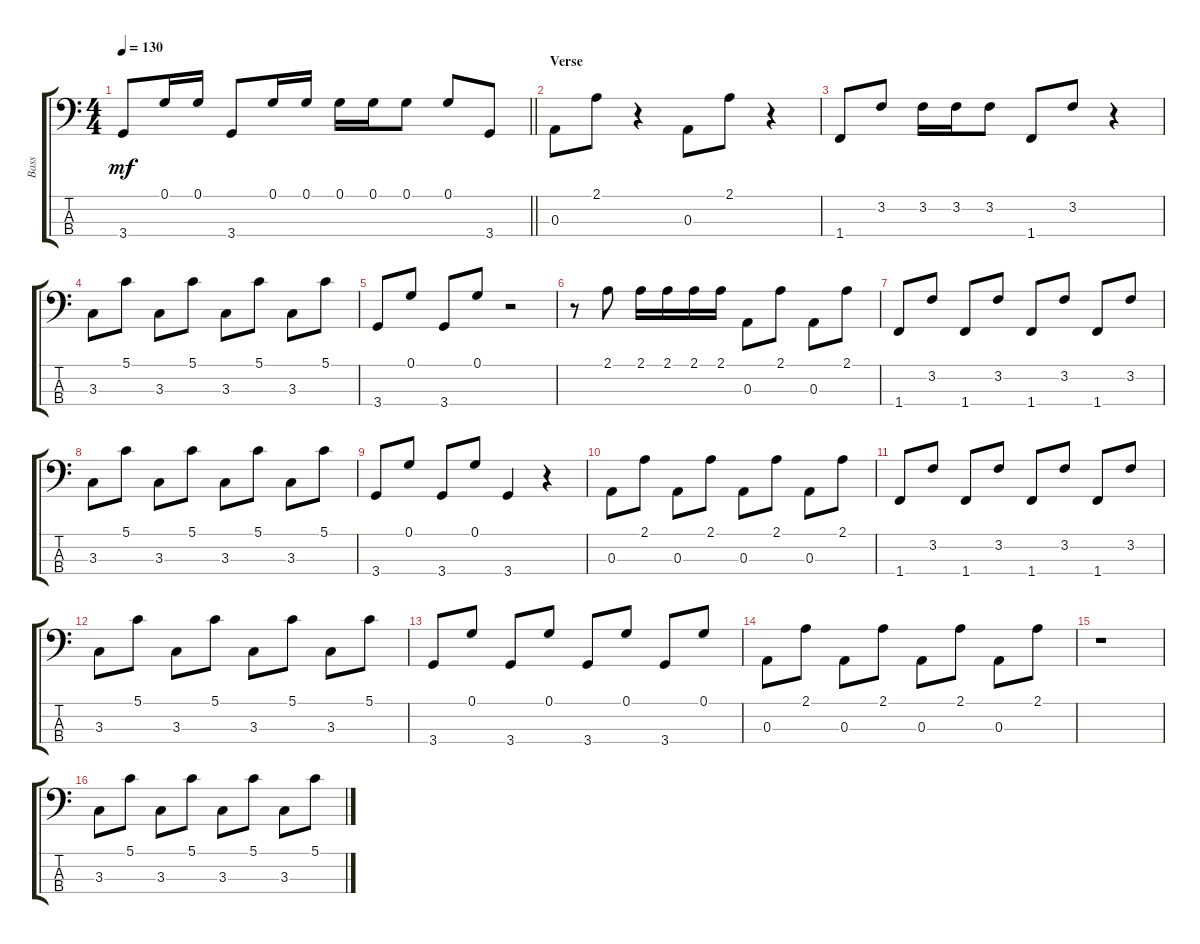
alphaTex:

\track ("Bass" "Bass") {instrument electricbassfinger}
\staff {score tabs}
\tuning (G2 D2 A1 E1) {hide}
\ts (4 4)
\tempo 130
\clef f4
\barLineRight lightlight
\ks c
3.4.8{dy mf} 0.1.16 0.1.16 3.4.8 0.1.16 0.1.16 0.1.16 0.1.16 0.1.8 0.1.8 3.4.8 |
\section ("" "Verse")
0.3.8 2.1.8 r.4 0.3.8 2.1.8 r.4 |
1.4.8 3.2.8 3.2.16 3.2.16 3.2.8 1.4.8 3.2.8 r.4 |
3.3.8 5.1.8 3.3.8 5.1.8 3.3.8 5.1.8 3.3.8 5.1.8 |
3.4.8 0.1.8 3.4.8 0.1.8 r.2 |
r.8 2.1.8 2.1.16 2.1.16 2.1.16 2.1.16 0.3.8 2.1.8 0.3.8 2.1.8 |
1.4.8 3.2.8 1.4.8 3.2.8 1.4.8 3.2.8 1.4.8 3.2.8 |
3.3.8 5.1.8 3.3.8 5.1.8 3.3.8 5.1.8 3.3.8 5.1.8 |
3.4.8 0.1.8 3.4.8 0.1.8 3.4.4 r.4 |
0.3.8 2.1.8 0.3.8 2.1.8 0.3.8 2.1.8 0.3.8 2.1.8 |
1.4.8 3.2.8 1.4.8 3.2.8 1.4.8 3.2.8 1.4.8 3.2.8 |
3.3.8 5.1.8 3.3.8 5.1.8 3.3.8 5.1.8 3.3.8 5.1.8 |
3.4.8 0.1.8 3.4.8 0.1.8 3.4.8 0.1.8 3.4.8 0.1.8 |
0.3.8 2.1.8 0.3.8 2.1.8 0.3.8 2.1.8 0.3.8 2.1.8 |
r.1 |
3.3.8 5.1.8 3.3.8 5.1.8 3.3.8 5.1.8 3.3.8 5.1.8
